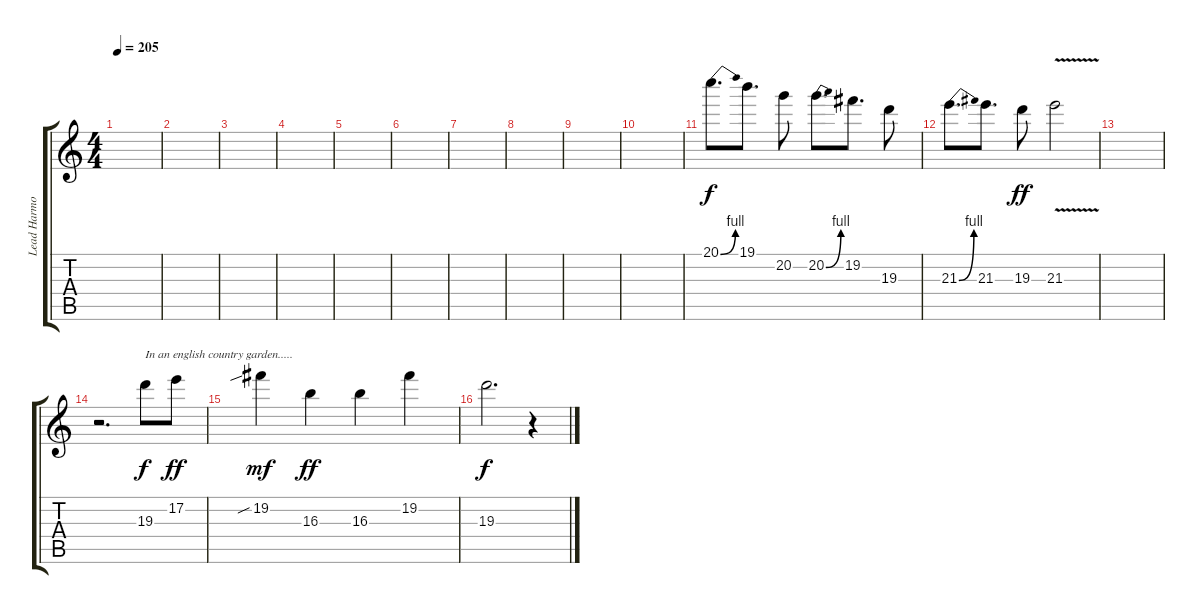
\track ("Lead Harmonies" "Lead Harmo") {instrument distortionguitar}
\staff {score tabs}
\tuning (E4 B3 G3 D3 A2 E2) {hide}
\ts (4 4)
\tempo 205
\clef g2
\ks c
|
|
|
|
|
|
|
|
|
|
20.1{be (bend 0 0 60 4)}.8{d} 19.1.8{d} 20.2.8 20.2{be (bend 0 0 60 4)}.8{d} 19.2.8{d} 19.3.8 |
21.3{be (bend 0 0 60 4)}.8{d} 21.3.8{d} 19.3.8{dy ff} 21.3{v}.2 |
|
r.2{d} 19.3.8{txt "In an english country garden....." dy f} 17.2.8{dy ff} |
19.2{sib}.4{dy mf} 16.3.4{dy ff} 16.3.4 19.2.4 |
19.3.2{d dy f} r.4
